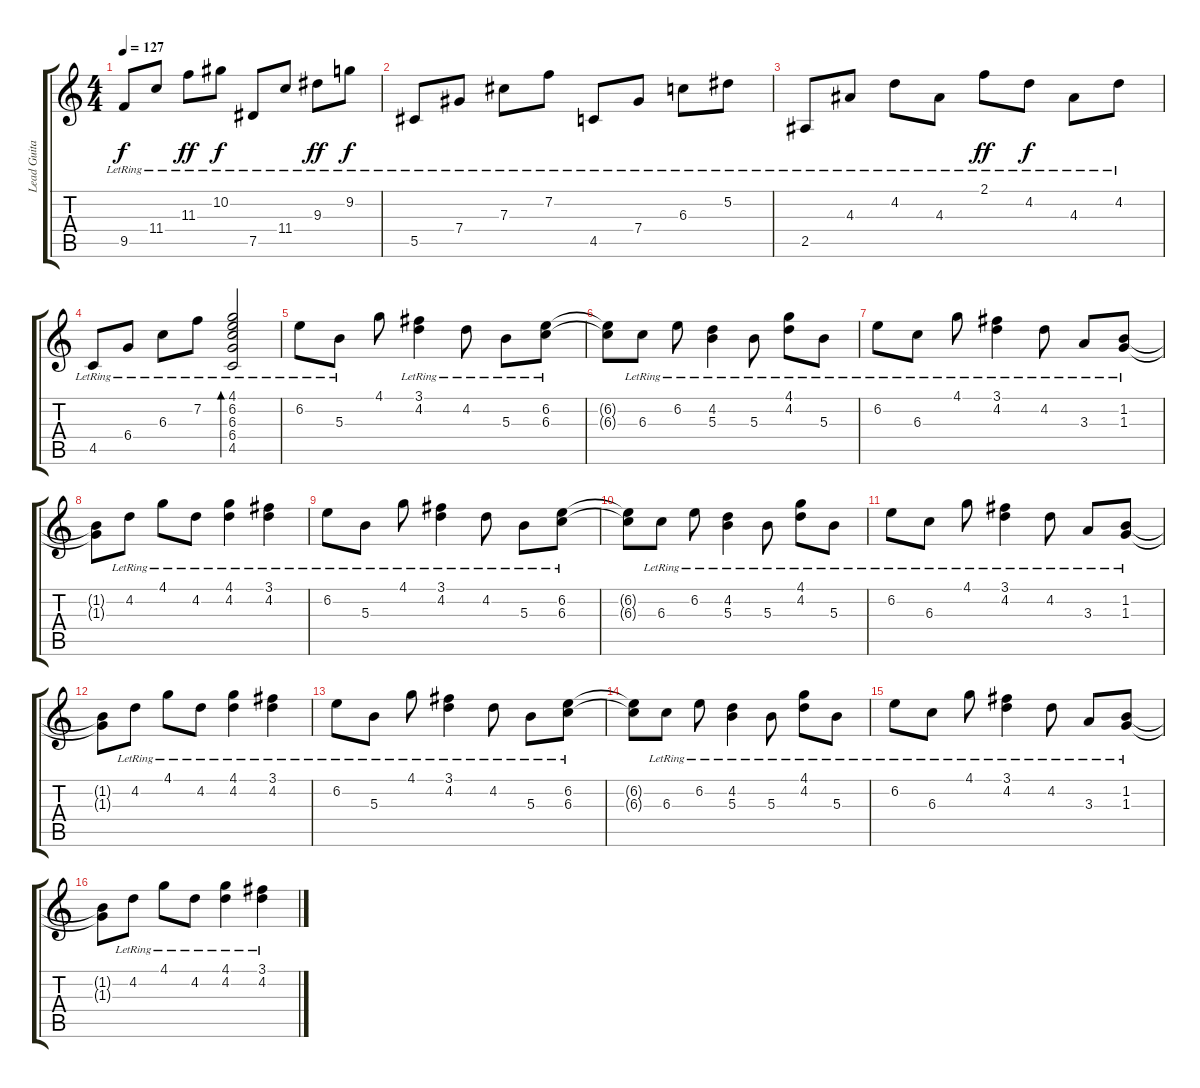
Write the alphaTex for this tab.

\track ("Lead Guitar" "Lead Guita") {instrument distortionguitar}
\staff {score tabs}
\tuning (Eb4 Bb3 Gb3 Db3 Ab2 Eb2) {hide}
\ts (4 4)
\tempo 127
\clef g2
\ks c
9.5{lr}.8{dy f} 11.4{lr}.8 11.3{lr}.8{dy ff} 10.2{lr}.8{dy f} 7.5{lr}.8 11.4{lr}.8 9.3{lr}.8{dy ff} 9.2{lr}.8{dy f} |
5.5{lr}.8 7.4{lr}.8 7.3{lr}.8 7.2{lr}.8 4.5{lr}.8 7.4{lr}.8 6.3{lr}.8 5.2{lr}.8 |
2.5{lr}.8 4.3{lr}.8 4.2{lr}.8 4.3{lr}.8 2.1{lr}.8{dy ff} 4.2{lr}.8{dy f} 4.3{lr}.8 4.2{lr}.8 |
4.5{lr}.8 6.4{lr}.8 6.3{lr}.8 7.2{lr}.8 (4.1{lr} 6.2{lr} 6.3{lr} 6.4{lr} 4.5{lr}).2{bd 120} |
6.2{lr}.8 5.3{lr}.8 4.1.8 (3.1{lr} 4.2{lr}).4 4.2{lr}.8 5.3{lr}.8 (6.2{lr} 6.3{lr}).8 |
(6.2{t} 6.3{t}).8 6.3{lr}.8 6.2{lr}.8 (4.2{lr} 5.3{lr}).4 5.3{lr}.8 (4.1{lr} 4.2{lr}).8 5.3{lr}.8 |
6.2{lr}.8 6.3{lr}.8 4.1{lr}.8 (3.1{lr} 4.2{lr}).4 4.2{lr}.8 3.3{lr}.8 (1.2{lr} 1.3{lr}).8 |
(1.2{t} 1.3{t}).8 4.2{lr}.8 4.1{lr}.8 4.2{lr}.8 (4.1{lr} 4.2{lr}).4 (3.1{lr} 4.2{lr}).4 |
6.2{lr}.8 5.3{lr}.8 4.1{lr}.8 (3.1{lr} 4.2{lr}).4 4.2{lr}.8 5.3{lr}.8 (6.2{lr} 6.3{lr}).8 |
(6.2{t} 6.3{t}).8 6.3{lr}.8 6.2{lr}.8 (4.2{lr} 5.3{lr}).4 5.3{lr}.8 (4.1{lr} 4.2{lr}).8 5.3{lr}.8 |
6.2{lr}.8 6.3{lr}.8 4.1{lr}.8 (3.1{lr} 4.2{lr}).4 4.2{lr}.8 3.3{lr}.8 (1.2{lr} 1.3{lr}).8 |
(1.2{t} 1.3{t}).8 4.2{lr}.8 4.1{lr}.8 4.2{lr}.8 (4.1{lr} 4.2{lr}).4 (3.1{lr} 4.2{lr}).4 |
6.2{lr}.8 5.3{lr}.8 4.1{lr}.8 (3.1{lr} 4.2{lr}).4 4.2{lr}.8 5.3{lr}.8 (6.2{lr} 6.3{lr}).8 |
(6.2{t} 6.3{t}).8 6.3{lr}.8 6.2{lr}.8 (4.2{lr} 5.3{lr}).4 5.3{lr}.8 (4.1{lr} 4.2{lr}).8 5.3{lr}.8 |
6.2{lr}.8 6.3{lr}.8 4.1{lr}.8 (3.1{lr} 4.2{lr}).4 4.2{lr}.8 3.3{lr}.8 (1.2{lr} 1.3{lr}).8 |
(1.2{t} 1.3{t}).8 4.2{lr}.8 4.1{lr}.8 4.2{lr}.8 (4.1{lr} 4.2{lr}).4 (3.1{lr} 4.2{lr}).4
